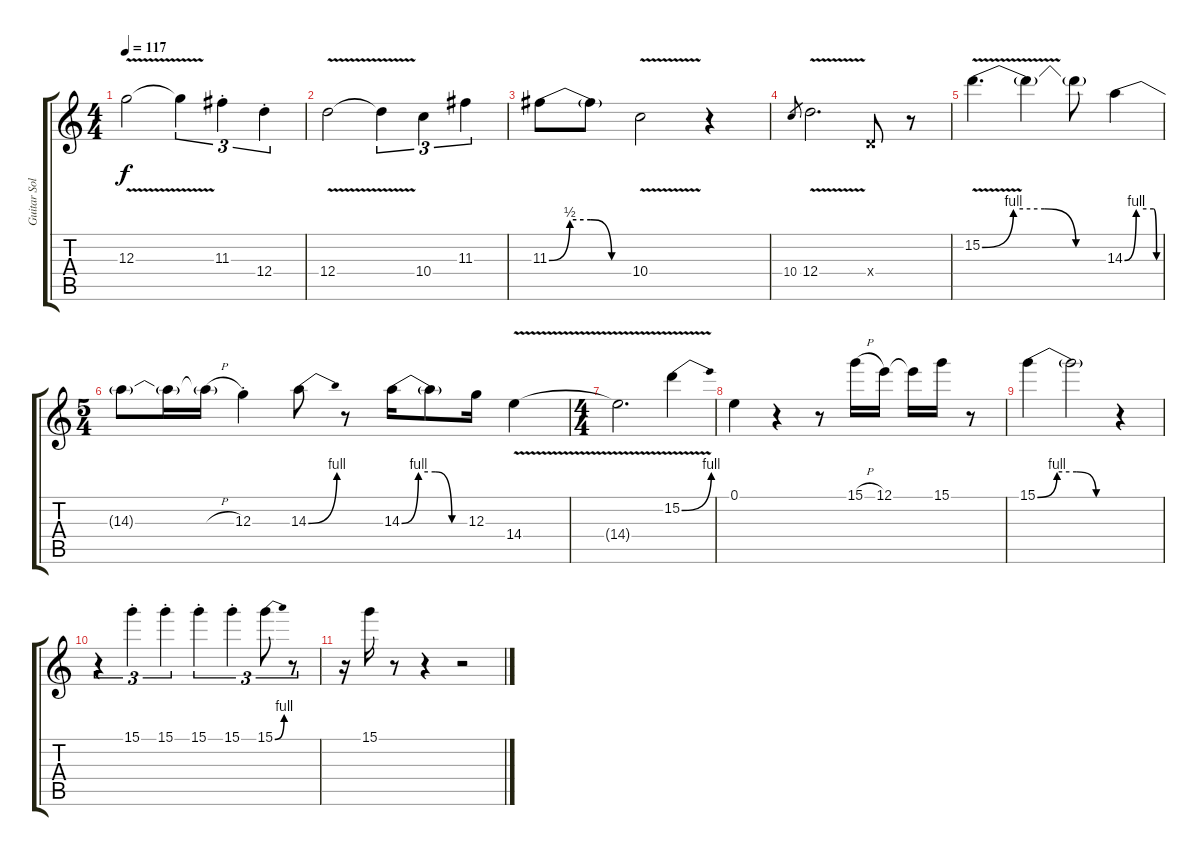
\track ("Guitar Solo" "Guitar Sol") {instrument electricguitarclean}
\staff {score tabs}
\tuning (E4 B3 G3 D3 A2 E2) {hide}
\ts (4 4)
\tempo 117
\clef g2
\ks c
12.3{v}.2{dy f volume 8} 12.3{t}.4{tu (3 2) volume 6} 11.3{st}.4{tu (3 2) volume 4} 12.4{st}.4{tu (3 2)} |
12.4{v}.2{volume 3} 12.4{t}.4{tu (3 2)} 10.4.4{tu (3 2)} 11.3.4{tu (3 2)} |
11.3{be (custom 0 0 15 2 30 2 45 0 60 0)}.8 11.3{t}.8 10.4{v}.2 r.4 |
10.4.8{gr} 12.4{v}.2{d} 0.4{x}.8 r.8 |
15.2{be (custom 0 0 15 4 30 4 45 0 60 0) v}.4{d} 15.2{t}.4 15.2{t}.8 14.3{be (custom 0 0 20 4 50 4 55 0 60 0)}.4 |
\ts (5 4)
14.3{t}.8{volume 3} 14.3{t}.16 14.3{h t}.16 12.3{st}.4 14.3{be (bend 0 0 60 4)}.8 r.8 14.3{be (custom 0 0 15 4 30 4 45 0 60 0)}.16 14.3{t}.8 12.3.16 14.4{v}.4 |
\ts (4 4)
14.4{t}.2{d volume 0} 15.2{be (bend 0 0 60 4) v}.4 |
0.1.4 r.4 r.8 15.1{h}.16 12.1.16 12.1{t}.16 15.1.16 r.8 |
15.1{be (custom 0 0 15 4 30 4 45 0 60 0)}.4 15.1{t}.2 r.4 |
r.4{tu (3 2) volume 0} 15.1{st}.4{tu (3 2)} 15.1{st}.4{tu (3 2)} 15.1{st}.4{tu (3 2)} 15.1{st}.4{tu (3 2)} 15.1{be (bend 0 0 60 4)}.8{tu (3 2)} r.8{tu (3 2)} |
r.16 15.1.16 r.8 r.4 r.2
